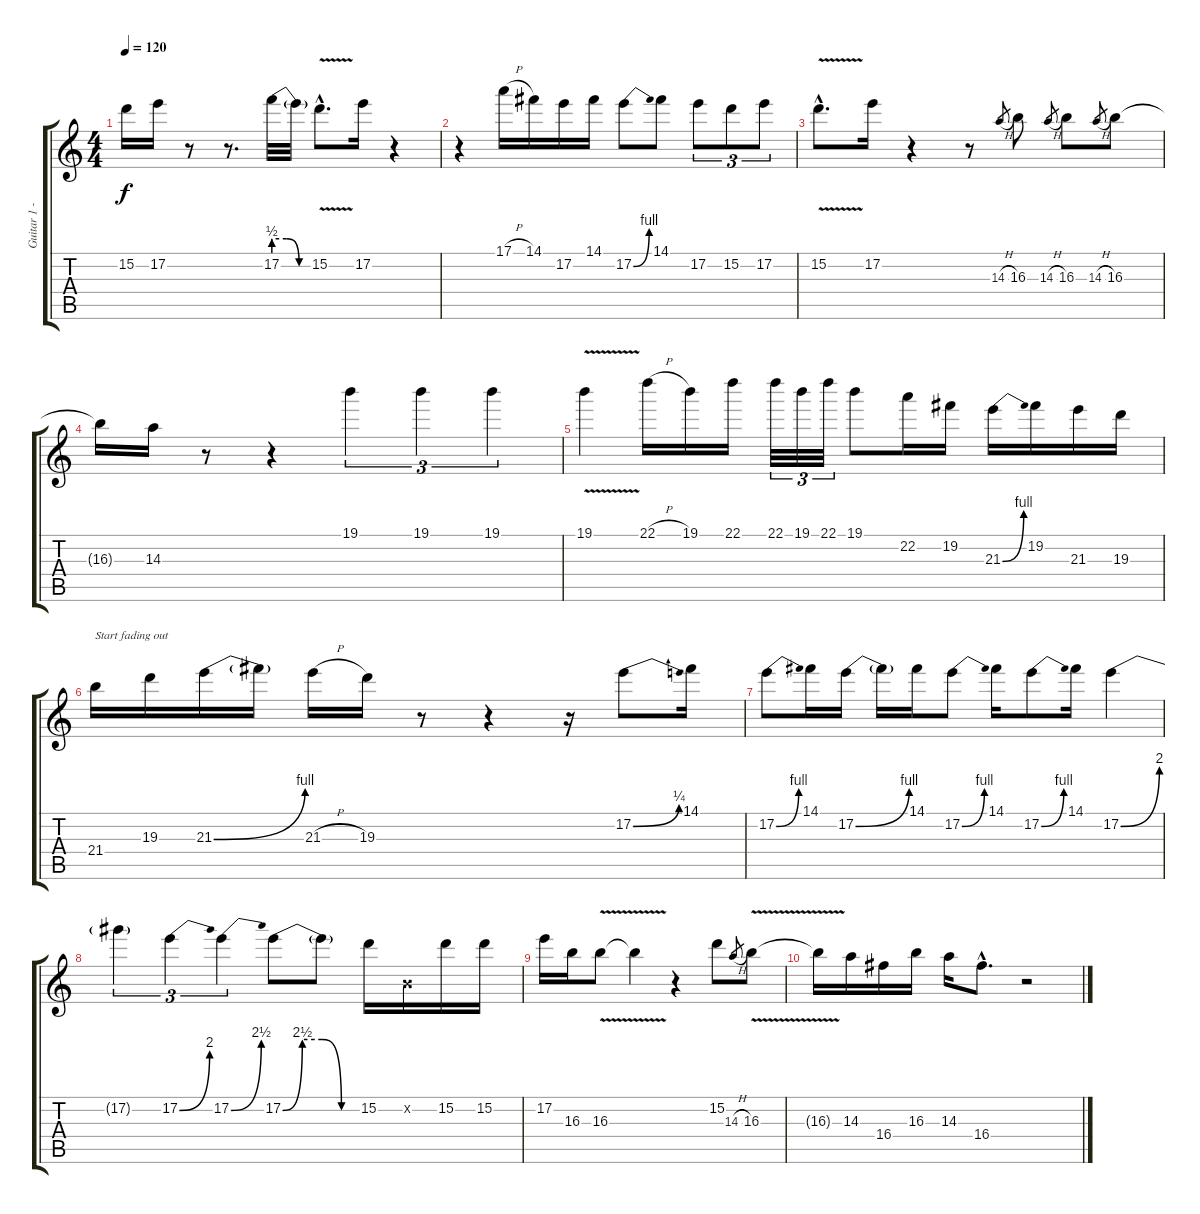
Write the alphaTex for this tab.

\track ("Guitar 1 - Santana" "Guitar 1 -") {instrument distortionguitar}
\staff {score tabs}
\tuning (E4 B3 G3 D3 A2 E2) {hide}
\ts (4 4)
\tempo 120
\clef g2
\ks c
15.2{t}.16{dy f} 17.2.16 r.8 r.8{d} 17.2{be (custom 0 2 20 2 40 0 60 0)}.32 17.2{t}.32 15.2{v hac}.8{d} 17.2.16 r.4 |
r.4 17.1{h}.16 14.1.16 17.2.16 14.1.16 17.2{be (bend 0 0 60 4)}.8 14.1.8 17.2.8{tu (3 2)} 15.2.8{tu (3 2)} 17.2.8{tu (3 2)} |
15.2{v hac}.8{d} 17.2.16 r.4 r.8 14.3{h}.8{gr} 16.3.8 14.3{h}.8{gr} 16.3.8 14.3{h}.8{gr} 16.3.8 |
16.3{t}.16 14.3.16 r.8 r.4 19.1.4{tu (3 2)} 19.1.4{tu (3 2)} 19.1.4{tu (3 2)} |
19.1{v}.4 22.1{h}.16 19.1.16 22.1.16 22.1.32{tu (3 2)} 19.1.32{tu (3 2)} 22.1.32{tu (3 2)} 19.1.8 22.2.16 19.2.16 21.3{be (bend 0 0 60 4)}.16 19.2.16 21.3.16 19.3.16 |
21.4.16{txt "Start fading out" volume 10} 19.3.16 21.3{be (bend 0 0 60 4)}.16 21.3{t}.16 21.3{h}.16 19.3.16 r.8 r.4 r.16 17.2{be (bend 0 0 60 1)}.8 14.1.16 |
17.2{be (bend 0 0 60 4)}.8 14.1.16 17.2{be (bend 0 0 60 4)}.16 17.2{t}.16 14.1.16 17.2{be (bend 0 0 60 4)}.8 14.1.16 17.2{be (bend 0 0 60 4)}.8 14.1.16 17.2{be (bend 0 0 60 8)}.4 |
17.2{t}.4{tu (3 2) volume 5} 17.2{be (bend 0 0 60 8)}.4{tu (3 2)} 17.2{be (bend 0 0 60 10)}.4{tu (3 2)} 17.2{be (custom 0 0 15 10 30 10 45 0 60 0)}.8 17.2{t}.8 15.2.16 0.2{x}.16 15.2.16 15.2.16 |
17.2.16 16.3.16 16.3{v}.8 16.3{t}.4 r.4 15.2.8 14.3{h}.8{gr} 16.3{v}.8 |
16.3{t}.16 14.3.16{volume 0} 16.4.16 16.3.16 14.3.16 16.4{hac}.8{d} r.2
